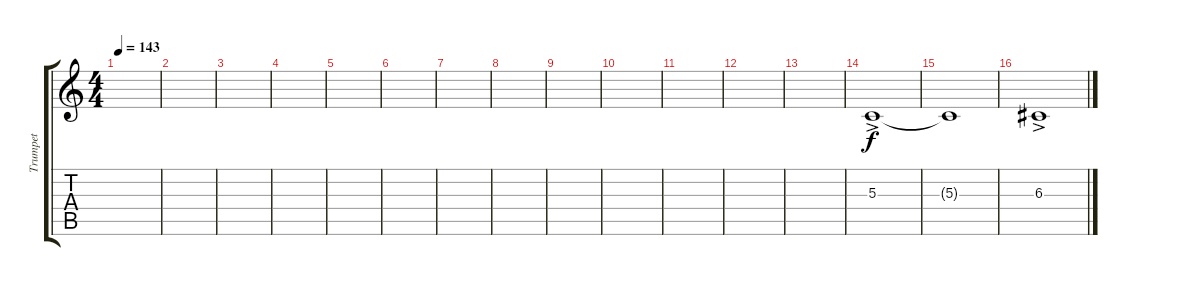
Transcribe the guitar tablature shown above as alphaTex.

\track ("Trumpet" "Trumpet") {instrument trumpet}
\staff {score tabs}
\tuning (E4 B3 G3 D3 A2 E2) {hide}
\ts (4 4)
\tempo 143
\clef g2
\ks c
|
|
|
|
|
|
|
|
|
|
|
|
|
5.3{ac}.1 |
5.3{t}.1 |
6.3{ac}.1
